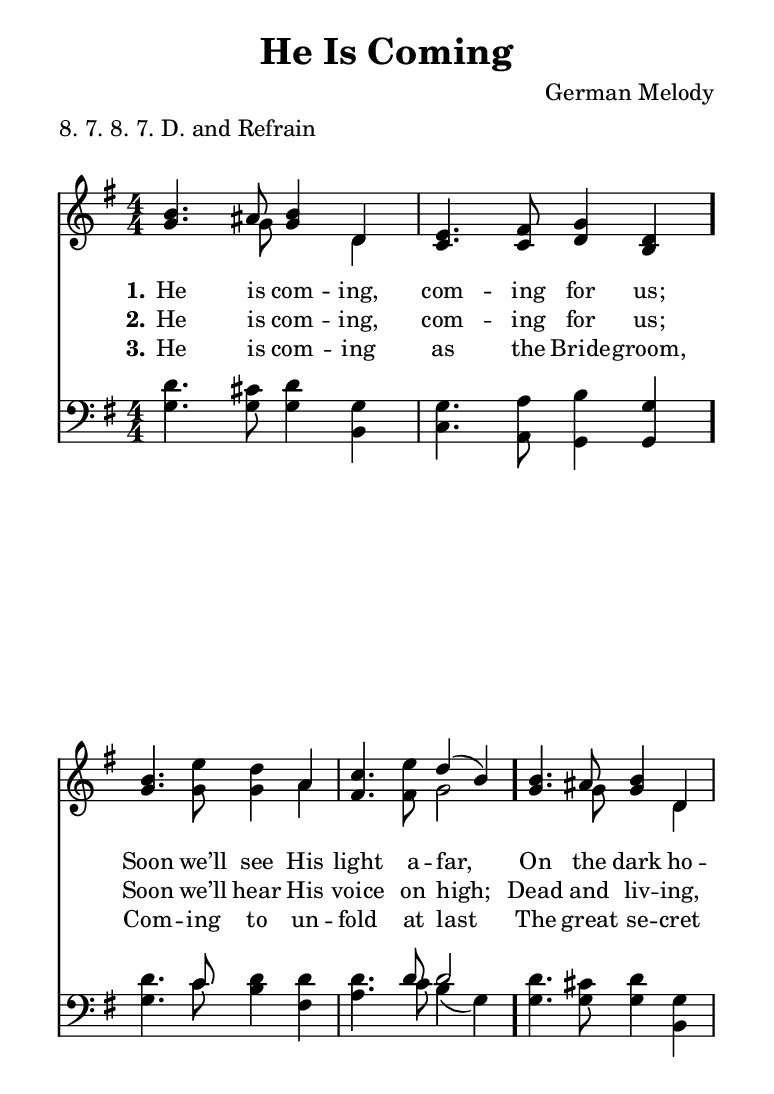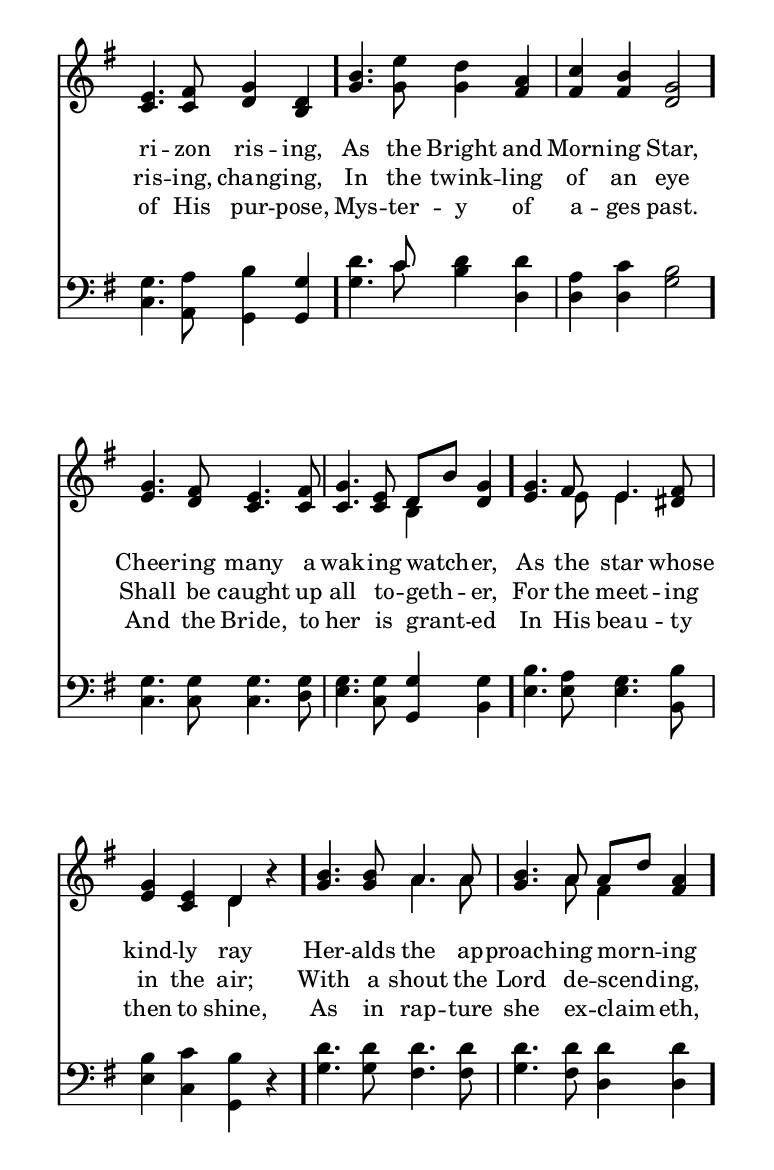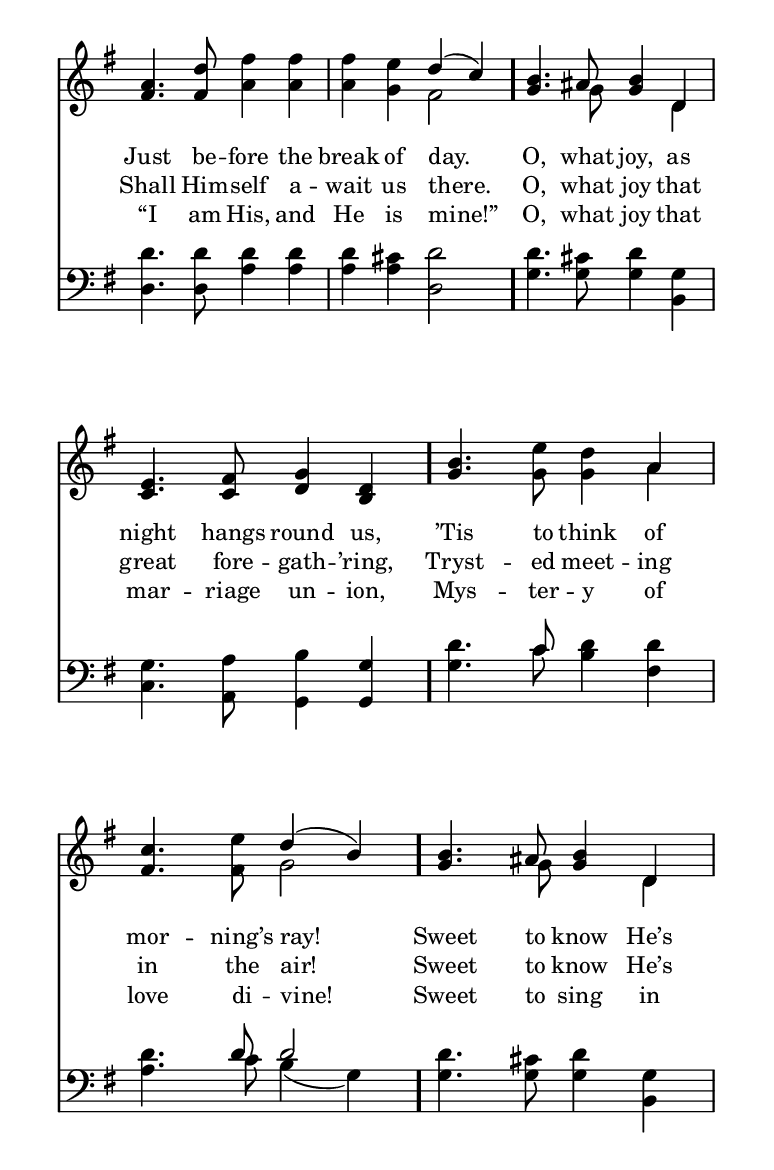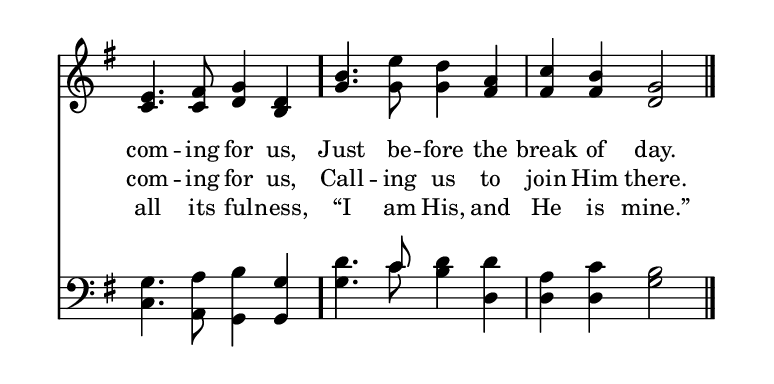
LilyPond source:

\include "common/global.ily"
\paper {
  \include "common/paper.ily"
  systems-per-page = #(cond (is-eogsized 4) (#t #f))
  ragged-last-bottom = ##t
}

\header{
  hymnnumber = "218"
  title = "He Is Coming"
  tunename = ""
  meter = "8. 7. 8. 7. D. and Refrain"
  poet = ""
  composer = "German Melody"
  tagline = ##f
}

global = {
  \include "common/overrides.ily"
  \override Staff.TimeSignature.style = #'numbered
  \time 4/4
  \override Score.MetronomeMark.transparent = ##t % hide all fermata changes too
  \tempo 4=110
  \key g \major
  \autoBeamOff
}

notesSoprano = {
\global
\relative c'' {

  b4. ais8 b4 d, | e4. fis8 g4 d |
  b'4. e8 d4 a | c4. e8 d4( b) |
  b4. ais8 b4 d, | e4. fis8 g4 d |
  b'4. e8 d4 a | c b g2

  g4. fis8 e4. fis8 | g4. e8 d8[ b'] g4 |
  g4. fis8 e4. fis8 | g4 e d r |
  b'4. b8 a4. a8 | b4. a8 a8[ d] a4 |
  a4. d8 fis4 fis | fis e d( c) % !

  b4. ais8 b4 d, | e4. fis8 g4 d |
  b'4. e8 d4 a | c4. e8 d4( b) |
  b4. ais8 b4 d, | e4. fis8 g4 d |
  b'4. e8 d4 a | c b g2 |

  \bar "|."

}
}

notesAlto = {
\global
\relative e' {

  g4. g8 g4 d | c4. c8 d4 b |
  g'4. g8 g4 a | fis4. fis8 g2 |
  g4. g8 g4 d | c4. c8 d4 b |
  g'4. g8 g4 fis | fis fis d2 |

  e4. d8 c4. c8 | c4. c8 b4 d |
  e4. e8 e4. dis8 | e4 c d r |
  g4. g8 a4. a8 | g4. a8 fis4 fis |
  fis4. fis8 a4 a | a g fis2 |

  g4. g8 g4 d | c4. c8 d4 b |
  g'4. g8 g4 a | fis4. fis8 g2 |
  g4. g8 g4 d | c4. c8 d4 b |
  g'4. g8 g4 fis | fis fis d2 |

}
}

notesTenor = {
\global
\relative a {

  d4. cis8 d4 g, | g4. a8 b4 g |
  d'4. c8 d4 d | d4. d8 d2 |
  d4. cis8 d4 g, | g4. a8 b4 g |
  d'4. c8 d4 d | a4 c b2 |

  g4. g8 g4. g8 | g4. g8 g4 g |
  b4. a8 g4. b8 | b4 c b r |
  d4. d8 d4. d8 | d4. d8 d4 d |
  d4. d8 d4 d | d cis d2 |

  d4. cis8 d4 g, | g4. a8 b4 g |
  d'4. c8 d4 d | d4. d8 d2 |
  d4. cis8 d4 g, | g4. a8 b4 g |
  d'4. c8 d4 d | a4 c b2 |

}
}

notesBass = {
\global
\relative f {

  g4. g8 g4 b, | c4. a8 g4 g |
  g'4. c8 b4 fis | a4. c8 b4( g) |
  g4. g8 g4 b, | c4. a8 g4 g |
  g'4. c8 b4 d, | d d g2 |

  c,4. c8 c4. d8 | e4. c8 g4 b |
  e4. e8 e4. b8 | e4 c g r |
  g'4. g8 fis4. fis8 | g4. fis8 d4 d |
  d4. d8 a'4 a | a a d,2 |

  g4. g8 g4 b, | c4. a8 g4 g |
  g'4. c8 b4 fis | a4. c8 b4( g) |
  g4. g8 g4 b, | c4. a8 g4 g |
  g'4. c8 b4 d, | d d g2 |

}
}

wordsA = \lyricmode {
\set stanza = "1."

He is com -- ing, com -- ing for us; \bar "."
Soon we’ll see His light a -- far, \bar "."
On the dark ho -- ri -- zon ris -- ing, \bar "."
As the Bright and Morn -- ing Star, \bar "."
Cheer -- ing many a wak -- ing watch -- er, \bar "."
As the star whose kind -- ly ray \bar "."
Her -- alds the ap -- proach -- ing morn -- ing \bar "."
Just be -- fore the break of day. \bar "."
O, what joy, as night hangs round us, \bar "."
’Tis to think of mor -- ning’s ray! \bar "."
Sweet to know He’s com -- ing for us, \bar "."
Just be -- fore the break of day. \bar "."

}

wordsB = \lyricmode {
\set stanza = "2."

He is com -- ing, com -- ing for us;
Soon we’ll hear His voice on high;
Dead and liv -- ing, ris -- ing, chang -- ing,
In the twink -- ling of an eye
Shall be caught up all to -- geth -- er,
For the meet -- ing in the air;
With a shout the Lord de -- scend -- ing,
Shall Him -- self a -- wait us there.
O, what joy that great fore -- gath -- ’ring,
Tryst -- ed meet -- ing in the air!
Sweet to know He’s com -- ing for us,
Call -- ing us to join Him there.

}

wordsC = \lyricmode {
\set stanza = "3."

He is com -- ing as the Bride -- groom,
Com -- ing to un -- fold at last
The great se -- cret of His pur -- pose,
Mys -- ter -- y of a -- ges past.
And the Bride, to her is grant -- ed
In His beau -- ty then to shine,
As in rap -- ture she ex -- claim -- eth,
“I am His, and He is mine!”
O, what joy that mar -- riage un -- ion,
Mys -- ter -- y of love di -- vine!
Sweet to sing in all its ful -- ness,
“I am His, and He is mine.”

}

\score {
  \context ChoirStaff <<
    \context Staff = upper <<
      \set Staff.autoBeaming = ##f
      \set ChoirStaff.systemStartDelimiter = #'SystemStartBar
      \set ChoirStaff.printPartCombineTexts = ##f
      \partcombine #'(2 . 9) \notesSoprano \notesAlto
      \context NullVoice = sopranos { \voiceOne << \notesSoprano >> }
      \context NullVoice = altos { \voiceTwo << \notesAlto >> }
      \context Lyrics = one   \lyricsto sopranos \wordsA
      \context Lyrics = two   \lyricsto sopranos \wordsB
      \context Lyrics = three \lyricsto sopranos \wordsC
    >>
    \context Staff = men <<
      \clef bass
      \set ChoirStaff.printPartCombineTexts = ##f
      \partcombine #'(2 . 9) \notesTenor \notesBass
      \context NullVoice = tenors { \voiceOne << \notesTenor >> }
      \context NullVoice = basses { \voiceTwo << \notesBass >> }
    >>
  >>
  \layout {
    \include "common/layout.ily"
  }
  \midi{
    \include "common/midi.ily"
  }
}

\version "2.19.49"  % necessary for upgrading to future LilyPond versions.

% vi:set et ts=2 sw=2 ai nocindent syntax=lilypond:
